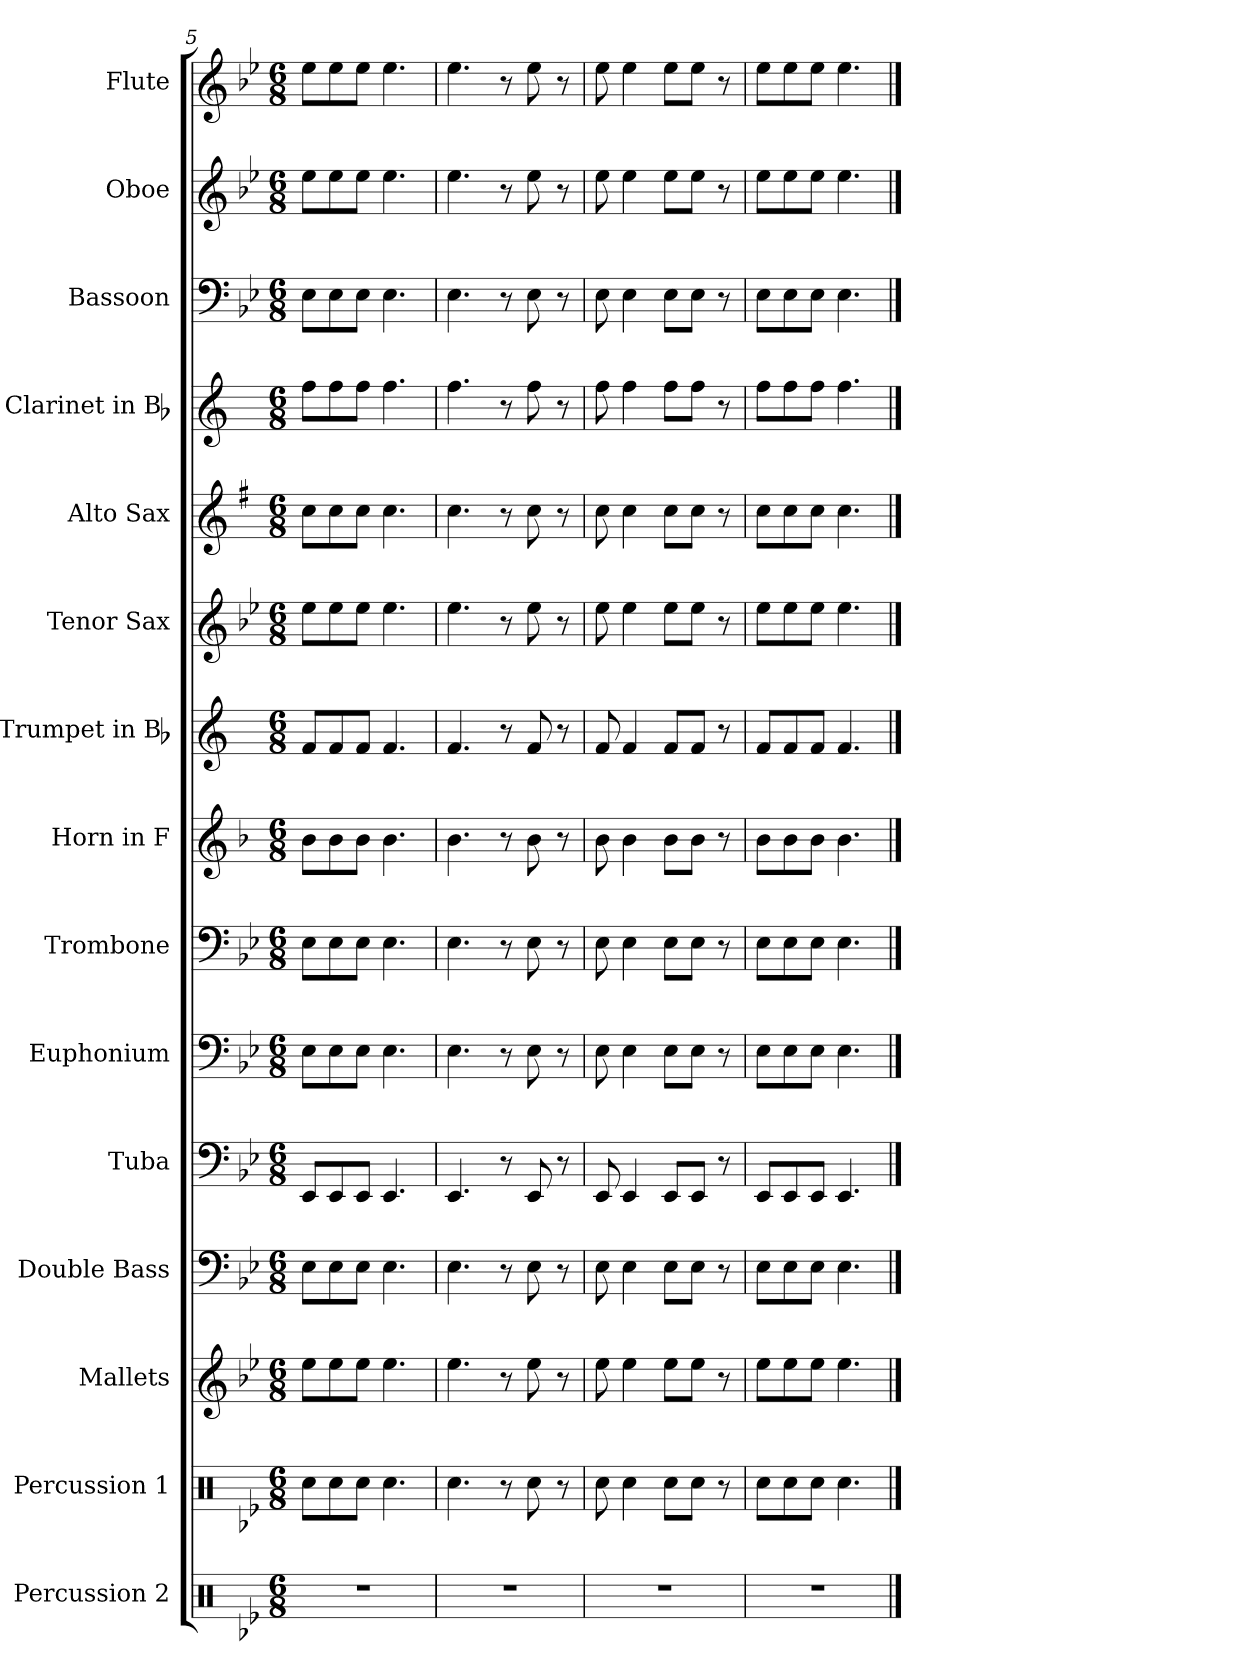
**kern	**kern	**kern	**kern	**kern	**kern	**kern	**kern	**kern	**kern	**kern	**kern	**kern	**kern	**kern
*part15	*part14	*part13	*part12	*part11	*part10	*part9	*part8	*part7	*part6	*part5	*part4	*part3	*part2	*part1
*staff15	*staff14	*staff13	*staff12	*staff11	*staff10	*staff9	*staff8	*staff7	*staff6	*staff5	*staff4	*staff3	*staff2	*staff1
*I"Percussion 2	*I"Percussion 1	*I"Mallets	*I"Double Bass	*I"Tuba	*I"Euphonium	*I"Trombone	*I"Horn in F	*I"Trumpet in Bb	*I"Tenor Sax	*I"Alto Sax	*I"Clarinet in Bb	*I"Bassoon	*I"Oboe	*I"Flute
*I'Perc. 2	*I'Perc. 1	*I'Mal.	*I'D.B.	*I'Tuba	*I'Euph.	*I'Tbn.	*I'Hn.	*	*I'T. Sx.	*I'A. Sx.	*	*I'Bsn.	*I'Ob.	*I'Fl.
*clefX	*clefX	*clefG2	*clefF4	*clefF4	*clefF4	*clefF4	*clefG2	*clefG2	*clefG2	*clefG2	*clefG2	*clefF4	*clefG2	*clefG2
*	*	*	*ITrd7c12	*	*	*	*ITrd4c7	*ITrd1c2	*ITrd8c14	*ITrd5c9	*ITrd1c2	*	*	*
*k[b-e-]	*k[b-e-]	*k[b-e-]	*k[b-e-]	*k[b-e-]	*k[b-e-]	*k[b-e-]	*k[b-e-]	*k[b-e-]	*k[b-e-]	*k[b-e-]	*k[b-e-]	*k[b-e-]	*k[b-e-]	*k[b-e-]
*B-:	*B-:	*B-:	*B-:	*B-:	*B-:	*B-:	*B-:	*B-:	*B-:	*B-:	*B-:	*B-:	*B-:	*B-:
*M6/8	*M6/8	*M6/8	*M6/8	*M6/8	*M6/8	*M6/8	*M6/8	*M6/8	*M6/8	*M6/8	*M6/8	*M6/8	*M6/8	*M6/8
=5	=5	=5	=5	=5	=5	=5	=5	=5	=5	=5	=5	=5	=5	=5
2.r	8Rcc\L	8ee-\L	8EE-\L	8EE-/L	8E-\L	8E-\L	8e-\L	8e-/L	8e-\L	8e-\L	8ee-\L	8E-\L	8ee-\L	8ee-\L
.	8Rcc\	8ee-\	8EE-\	8EE-/	8E-\	8E-\	8e-\	8e-/	8e-\	8e-\	8ee-\	8E-\	8ee-\	8ee-\
.	8Rcc\J	8ee-\J	8EE-\J	8EE-/J	8E-\J	8E-\J	8e-\J	8e-/J	8e-\J	8e-\J	8ee-\J	8E-\J	8ee-\J	8ee-\J
.	4.Rcc\	4.ee-\	4.EE-\	4.EE-/	4.E-\	4.E-\	4.e-\	4.e-/	4.e-\	4.e-\	4.ee-\	4.E-\	4.ee-\	4.ee-\
=6	=6	=6	=6	=6	=6	=6	=6	=6	=6	=6	=6	=6	=6	=6
2.r	4.Rcc\	4.ee-\	4.EE-\	4.EE-/	4.E-\	4.E-\	4.e-\	4.e-/	4.e-\	4.e-\	4.ee-\	4.E-\	4.ee-\	4.ee-\
.	8r	8r	8r	8r	8r	8r	8r	8r	8r	8r	8r	8r	8r	8r
.	8Rcc\	8ee-\	8EE-\	8EE-/	8E-\	8E-\	8e-\	8e-/	8e-\	8e-\	8ee-\	8E-\	8ee-\	8ee-\
.	8r	8r	8r	8r	8r	8r	8r	8r	8r	8r	8r	8r	8r	8r
=7	=7	=7	=7	=7	=7	=7	=7	=7	=7	=7	=7	=7	=7	=7
2.r	8Rcc\	8ee-\	8EE-\	8EE-/	8E-\	8E-\	8e-\	8e-/	8e-\	8e-\	8ee-\	8E-\	8ee-\	8ee-\
.	4Rcc\	4ee-\	4EE-\	4EE-/	4E-\	4E-\	4e-\	4e-/	4e-\	4e-\	4ee-\	4E-\	4ee-\	4ee-\
.	8Rcc\L	8ee-\L	8EE-\L	8EE-/L	8E-\L	8E-\L	8e-\L	8e-/L	8e-\L	8e-\L	8ee-\L	8E-\L	8ee-\L	8ee-\L
.	8Rcc\J	8ee-\J	8EE-\J	8EE-/J	8E-\J	8E-\J	8e-\J	8e-/J	8e-\J	8e-\J	8ee-\J	8E-\J	8ee-\J	8ee-\J
.	8r	8r	8r	8r	8r	8r	8r	8r	8r	8r	8r	8r	8r	8r
=8	=8	=8	=8	=8	=8	=8	=8	=8	=8	=8	=8	=8	=8	=8
2.r	8Rcc\L	8ee-\L	8EE-\L	8EE-/L	8E-\L	8E-\L	8e-\L	8e-/L	8e-\L	8e-\L	8ee-\L	8E-\L	8ee-\L	8ee-\L
.	8Rcc\	8ee-\	8EE-\	8EE-/	8E-\	8E-\	8e-\	8e-/	8e-\	8e-\	8ee-\	8E-\	8ee-\	8ee-\
.	8Rcc\J	8ee-\J	8EE-\J	8EE-/J	8E-\J	8E-\J	8e-\J	8e-/J	8e-\J	8e-\J	8ee-\J	8E-\J	8ee-\J	8ee-\J
.	4.Rcc\	4.ee-\	4.EE-\	4.EE-/	4.E-\	4.E-\	4.e-\	4.e-/	4.e-\	4.e-\	4.ee-\	4.E-\	4.ee-\	4.ee-\
==	==	==	==	==	==	==	==	==	==	==	==	==	==	==
*-	*-	*-	*-	*-	*-	*-	*-	*-	*-	*-	*-	*-	*-	*-
